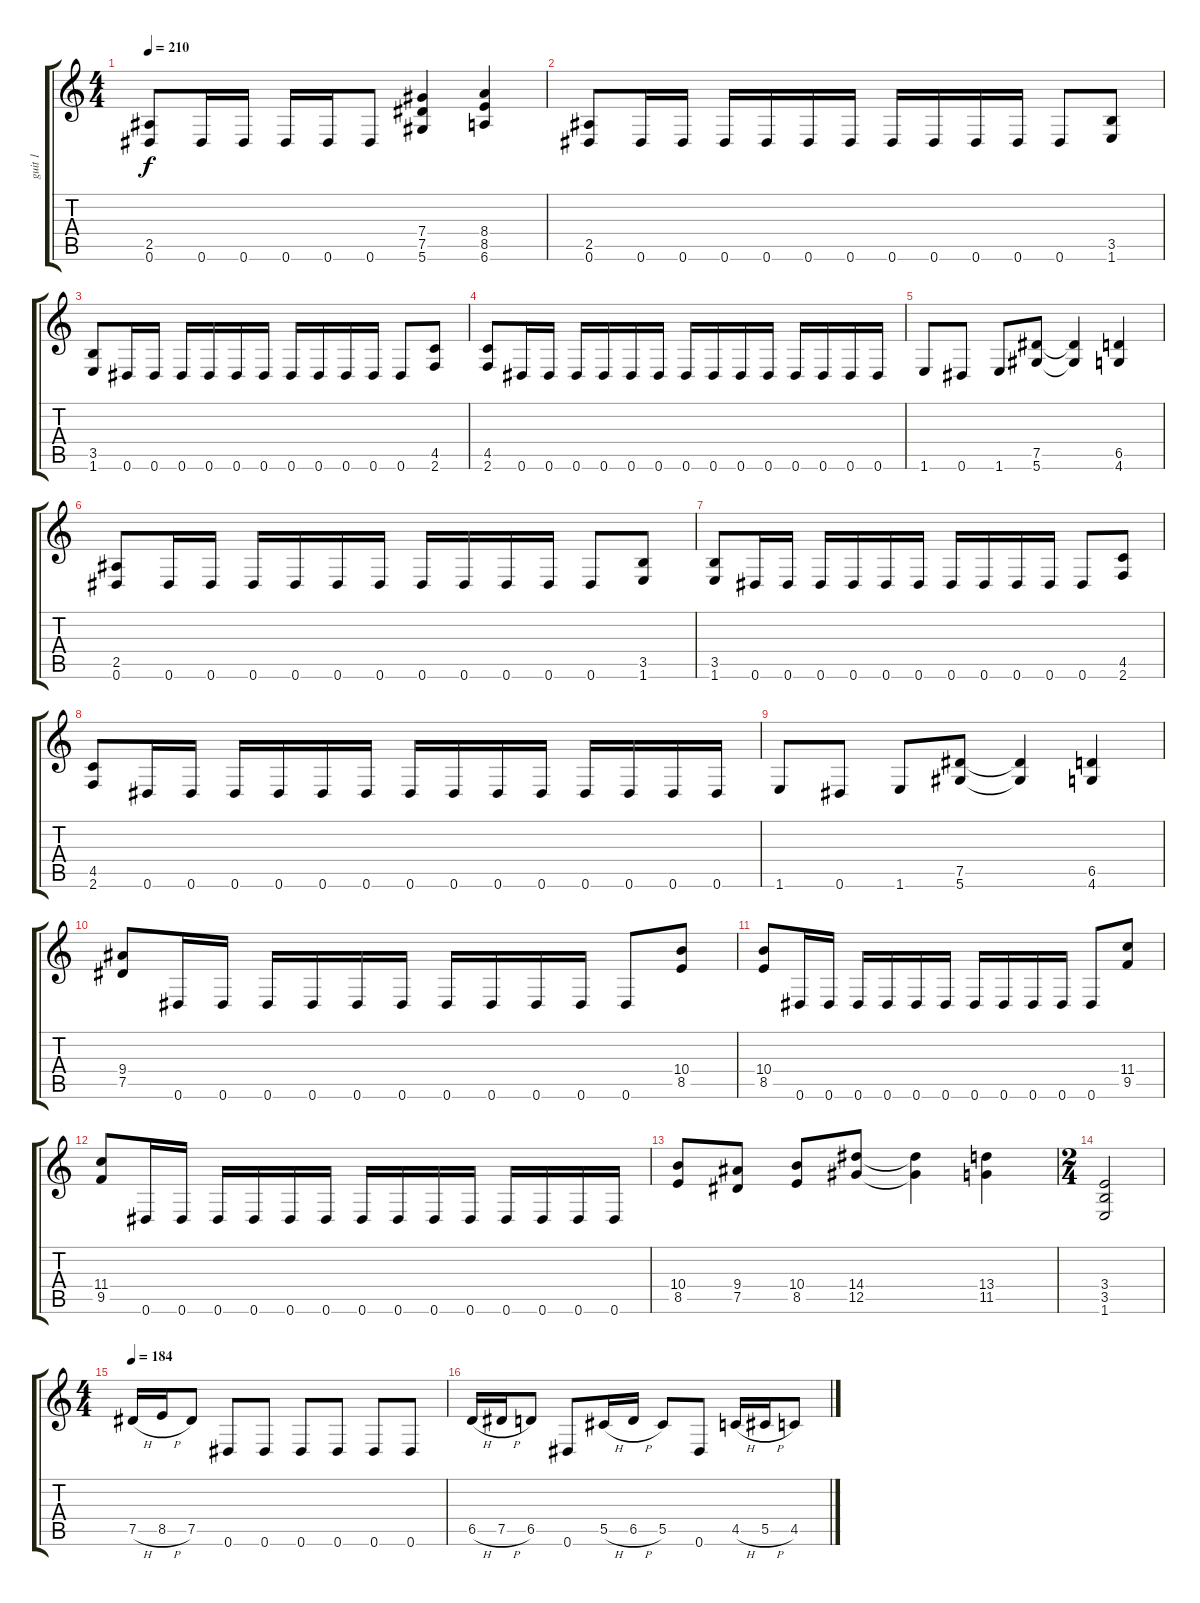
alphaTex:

\track ("guit 1" "guit 1") {instrument distortionguitar}
\staff {score tabs}
\tuning (Eb4 Bb3 Gb3 Db3 Ab2 Eb2) {hide}
\ts (4 4)
\tempo 210
\clef g2
\ks c
(2.5 0.6).8{dy f} 0.6.16 0.6.16 0.6.16 0.6.16 0.6.8 (7.4 7.5 5.6).4 (8.4 8.5 6.6).4 |
(2.5 0.6).8 0.6.16 0.6.16 0.6.16 0.6.16 0.6.16 0.6.16 0.6.16 0.6.16 0.6.16 0.6.16 0.6.8 (3.5 1.6).8 |
(3.5 1.6).8 0.6.16 0.6.16 0.6.16 0.6.16 0.6.16 0.6.16 0.6.16 0.6.16 0.6.16 0.6.16 0.6.8 (4.5 2.6).8 |
(4.5 2.6).8 0.6.16 0.6.16 0.6.16 0.6.16 0.6.16 0.6.16 0.6.16 0.6.16 0.6.16 0.6.16 0.6.16 0.6.16 0.6.16 0.6.16 |
1.6.8 0.6.8 1.6.8 (7.5 5.6).8 (7.5{t} 5.6{t}).4 (6.5 4.6).4 |
(2.5 0.6).8 0.6.16 0.6.16 0.6.16 0.6.16 0.6.16 0.6.16 0.6.16 0.6.16 0.6.16 0.6.16 0.6.8 (3.5 1.6).8 |
(3.5 1.6).8 0.6.16 0.6.16 0.6.16 0.6.16 0.6.16 0.6.16 0.6.16 0.6.16 0.6.16 0.6.16 0.6.8 (4.5 2.6).8 |
(4.5 2.6).8 0.6.16 0.6.16 0.6.16 0.6.16 0.6.16 0.6.16 0.6.16 0.6.16 0.6.16 0.6.16 0.6.16 0.6.16 0.6.16 0.6.16 |
1.6.8 0.6.8 1.6.8 (7.5 5.6).8 (7.5{t} 5.6{t}).4 (6.5 4.6).4 |
(9.4 7.5).8 0.6.16 0.6.16 0.6.16 0.6.16 0.6.16 0.6.16 0.6.16 0.6.16 0.6.16 0.6.16 0.6.8 (10.4 8.5).8 |
(10.4 8.5).8 0.6.16 0.6.16 0.6.16 0.6.16 0.6.16 0.6.16 0.6.16 0.6.16 0.6.16 0.6.16 0.6.8 (11.4 9.5).8 |
(11.4 9.5).8 0.6.16 0.6.16 0.6.16 0.6.16 0.6.16 0.6.16 0.6.16 0.6.16 0.6.16 0.6.16 0.6.16 0.6.16 0.6.16 0.6.16 |
(10.4 8.5).8 (9.4 7.5).8 (10.4 8.5).8 (14.4 12.5).8 (14.4{t} 12.5{t}).4 (13.4 11.5).4 |
\ts (2 4)
(3.4 3.5 1.6).2 |
\ts (4 4)
\tempo 184
7.5{h}.16 8.5{h}.16 7.5.8 0.6.8 0.6.8 0.6.8 0.6.8 0.6.8 0.6.8 |
6.5{h}.16 7.5{h}.16 6.5.8 0.6.8 5.5{h}.16 6.5{h}.16 5.5.8 0.6.8 4.5{h}.16 5.5{h}.16 4.5.8
